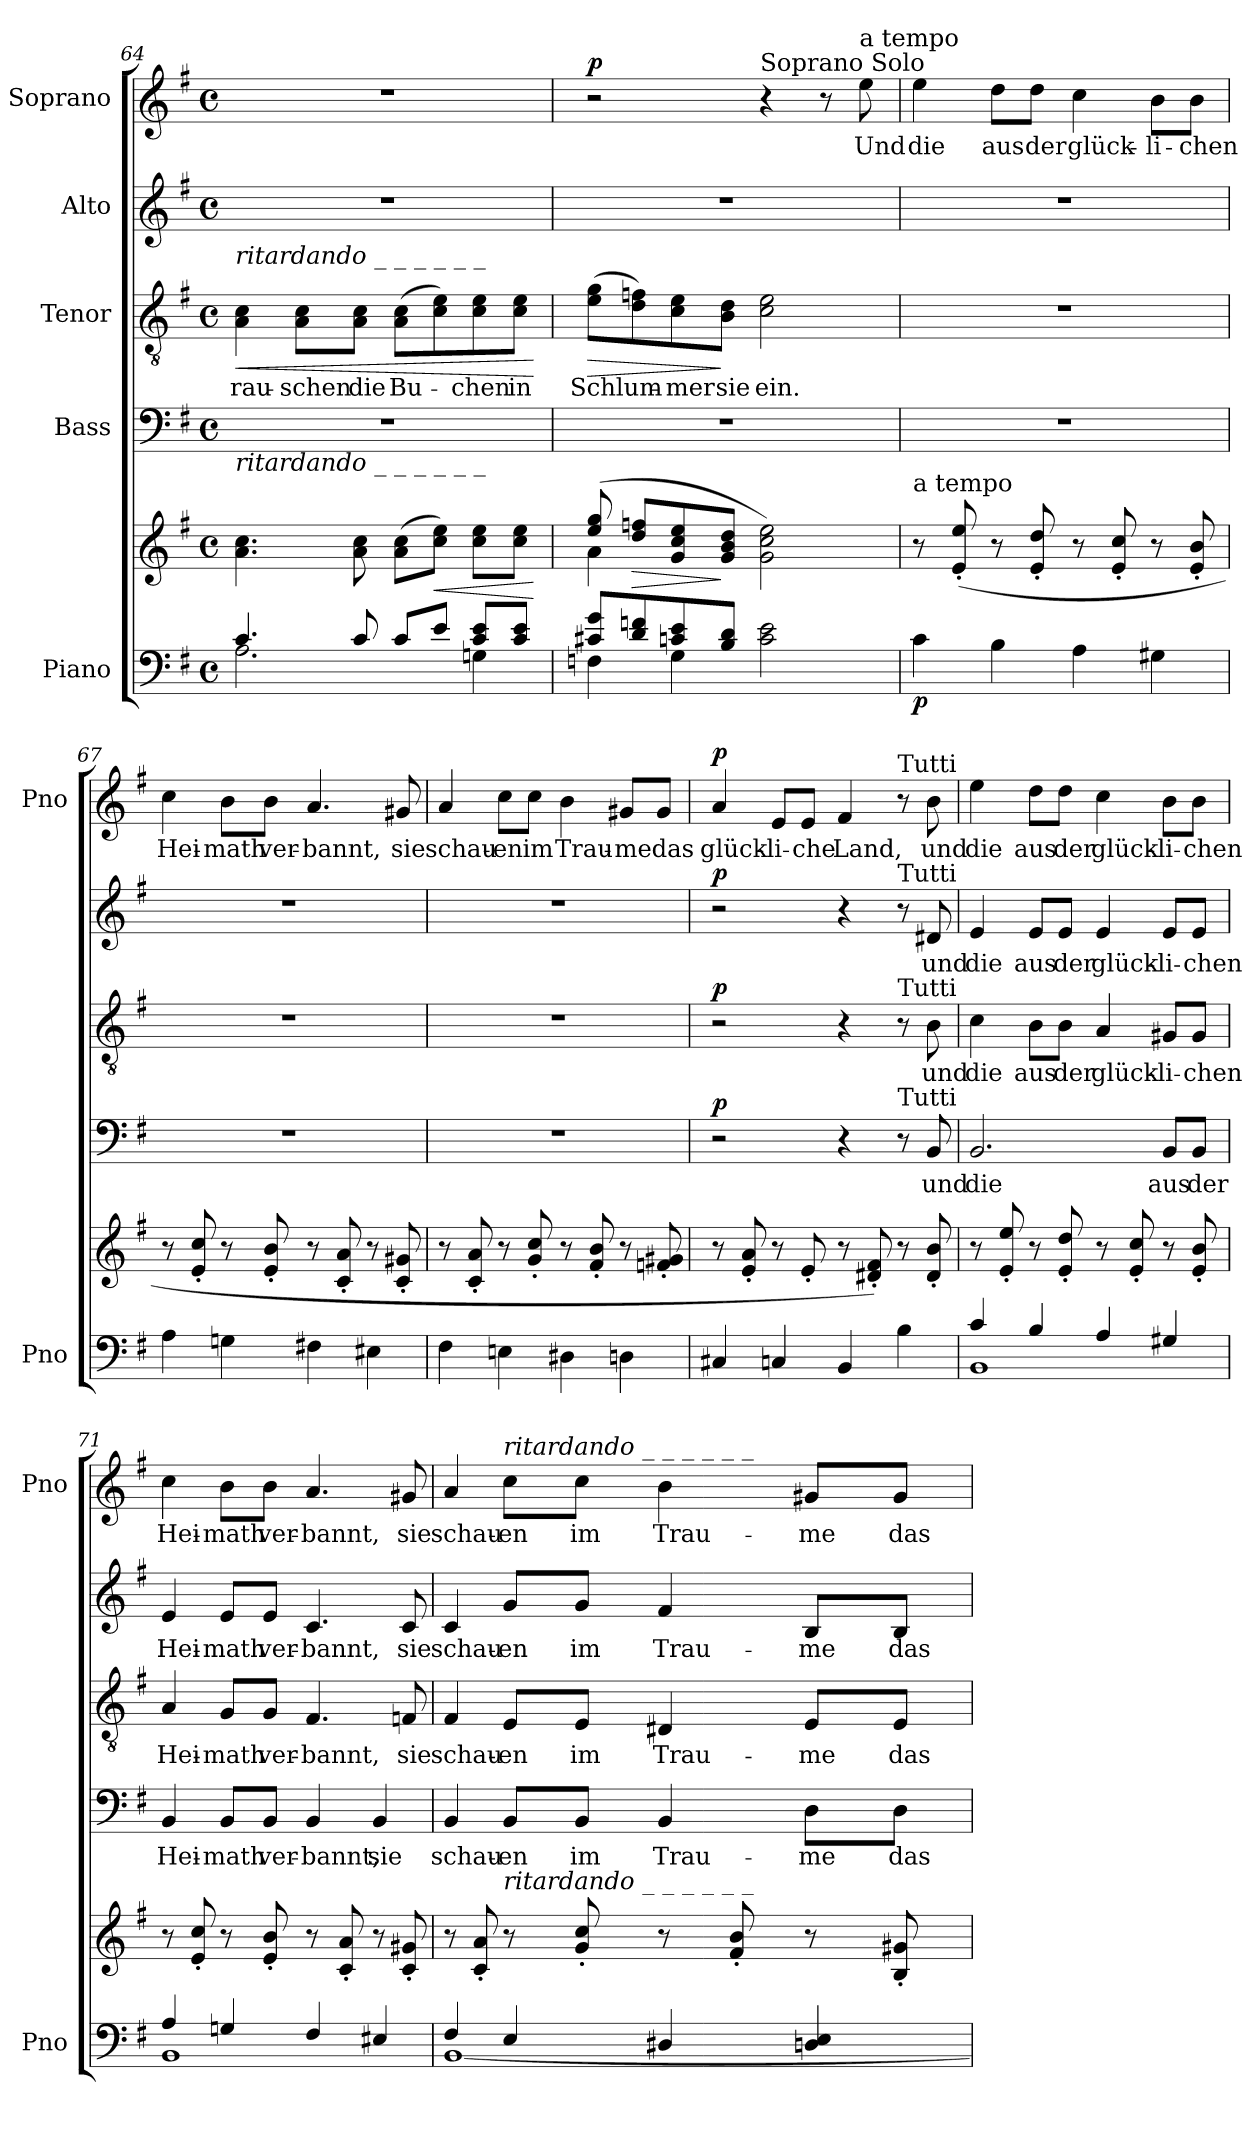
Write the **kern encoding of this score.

**kern	**kern	**dynam	**kern	**text	**dynam	**kern	**text	**dynam	**kern	**text	**dynam	**kern	**text	**dynam
*part5	*part5	*part5	*part4	*part4	*part4	*part3	*part3	*part3	*part2	*part2	*part2	*part1	*part1	*part1
*staff6	*staff5	*staff5/6	*staff4	*staff4	*staff4	*staff3	*staff3	*staff3	*staff2	*staff2	*staff2	*staff1	*staff1	*staff1
*I"Piano	*	*	*I"Bass	*	*	*I"Tenor	*	*	*I"Alto	*	*	*I"Soprano	*	*
*I'Pno	*	*	*	*	*	*	*	*	*	*	*	*I'Pno	*	*
*clefF4	*clefG2	*	*clefF4	*	*	*clefGv2	*	*	*clefG2	*	*	*clefG2	*	*
*k[f#]	*k[f#]	*	*k[f#]	*	*	*k[f#]	*	*	*k[f#]	*	*	*k[f#]	*	*
*e:	*e:	*	*e:	*	*	*e:	*	*	*e:	*	*	*e:	*	*
*M4/4	*M4/4	*	*M4/4	*	*	*M4/4	*	*	*M4/4	*	*	*M4/4	*	*
*met(c)	*met(c)	*	*met(c)	*	*	*met(c)	*	*	*met(c)	*	*	*met(c)	*	*
=64	=64	=64	=64	=64	=64	=64	=64	=64	=64	=64	=64	=64	=64	=64
*^	*	*	*	*	*	*	*	*	*	*	*	*	*	*
!	!	!	!	!	!	!	!LO:TX:a:i:t=ritardando  _         _         _         _         _         _	!	!	!	!	!	!	!	!
!	!	!LO:TX:a:i:t=ritardando  _         _         _         _         _         _	!	!	!	!	!	!	!	!	!	!	!	!	!
!	!	!	!	!	!	!	!	!LO:LY:b	!LO:HP:b	!	!	!	!	!	!
4.c/	2.A\	4.a\ 4.cc\	.	1r	.	.	4A\ 4c\	rau-	<	1r	.	.	1r	.	.
!	!	!	!	!	!	!	!	!LO:LY:b	!	!	!	!	!	!	!
.	.	.	.	.	.	.	8A\ 8c\L	-schen	.	.	.	.	.	.	.
!	!	!	!	!	!	!	!	!LO:LY:b	!	!	!	!	!	!	!
8c/	.	8a\ 8cc\	.	.	.	.	8A\ 8c\J	die	.	.	.	.	.	.	.
!	!	!	!	!	!	!	!	!LO:LY:b	!	!	!	!	!	!	!
8c/L	.	(>8a\ 8cc\L	.	.	.	.	(>8A\ 8c\L	Bu-	.	.	.	.	.	.	.
!	!	!	!LO:HP:b	!	!	!	!	!	!	!	!	!	!	!	!
8e/J	.	8cc\ 8ee\J)	<	.	.	.	8c\ 8e\)	.	.	.	.	.	.	.	.
!	!	!	!	!	!	!	!	!LO:LY:b	!	!	!	!	!	!	!
8c/ 8e/L	4Gn\	8cc\ 8ee\L	.	.	.	.	8c\ 8e\	-chen	.	.	.	.	.	.	.
!	!	!	!	!	!	!	!	!LO:LY:b	!	!	!	!	!	!	!
8c/ 8e/J	.	8cc\ 8ee\J	.	.	.	.	8c\ 8e\J	in	.	.	.	.	.	.	.
*v	*v	*	*	*	*	*	*	*	*	*	*	*	*	*	*
.	.	[	.	.	.	.	.	[	.	.	.	.	.	.
=65	=65	=65	=65	=65	=65	=65	=65	=65	=65	=65	=65	=65	=65	=65
*^	*^	*	*	*	*	*	*	*	*	*	*	*	*	*
!	!	!	!	!	!	!	!	!	!LO:LY:b	!LO:HP:b	!	!	!	!	!	!LO:DY:b
8c#X/ 8g/L	4Fn\	(>8ee/ 8gg/	4a\	.	1r	.	.	(>8e\ 8g\L	Schlum-	>	1r	.	.	2r	.	p
!	!	!	!	!LO:HP:b	!	!	!	!	!	!	!	!	!	!	!	!
8d/ 8fn/	.	8dd/ 8ffn/L	.	>	.	.	.	8d\ 8fn\)	.	.	.	.	.	.	.	.
!	!	!	!	!	!	!	!	!	!LO:LY:b	!	!	!	!	!	!	!
8cn/ 8e/	4G\	8g/ 8cc/ 8ee/	2.ryy	.	.	.	.	8c\ 8e\	-mer	.	.	.	.	.	.	.
!	!	!	!	!	!	!	!	!	!LO:LY:b	!	!	!	!	!	!	!
8B/ 8d/J	.	8g/ 8b/ 8dd/J	.	]	.	.	.	8B\ 8d\J	sie	]	.	.	.	.	.	.
!	!	!	!	!	!	!	!	!	!	!	!	!	!	!LO:TX:a:t=Soprano Solo	!	!
!	!	!	!	!	!	!	!	!	!LO:LY:b	!	!	!	!	!	!	!
2ryy	2c\ 2e\	2g\ 2cc\ 2ee\)	.	.	.	.	.	2c\ 2e\	ein.	.	.	.	.	4r	.	.
.	.	.	.	.	.	.	.	.	.	.	.	.	.	8r	.	.
!	!	!	!	!	!	!	!	!	!	!	!	!	!	!LO:TX:a:t=a tempo	!	!
!	!	!	!	!	!	!	!	!	!	!	!	!	!	!	!LO:LY:b	!
.	.	.	.	.	.	.	.	.	.	.	.	.	.	8ee\	Und	.
*v	*v	*	*	*	*	*	*	*	*	*	*	*	*	*	*	*
*	*v	*v	*	*	*	*	*	*	*	*	*	*	*	*	*
=66	=66	=66	=66	=66	=66	=66	=66	=66	=66	=66	=66	=66	=66	=66
!	!LO:TX:a:t=a tempo	!	!	!	!	!	!	!	!	!	!	!	!	!
!	!	!LO:DY:b=2	!	!	!	!	!	!	!	!	!	!	!LO:LY:b	!
4c\	8r	p	1r	.	.	1r	.	.	1r	.	.	4ee\	die	.
.	(>8e/' 8ee/'	.	.	.	.	.	.	.	.	.	.	.	.	.
!	!	!	!	!	!	!	!	!	!	!	!	!	!LO:LY:b	!
4B\	8r	.	.	.	.	.	.	.	.	.	.	8dd\L	aus	.
!	!	!	!	!	!	!	!	!	!	!	!	!	!LO:LY:b	!
.	8e/' 8dd/'	.	.	.	.	.	.	.	.	.	.	8dd\J	der	.
!	!	!	!	!	!	!	!	!	!	!	!	!	!LO:LY:b	!
4A\	8r	.	.	.	.	.	.	.	.	.	.	4cc\	glück-	.
.	8e/' 8cc/'	.	.	.	.	.	.	.	.	.	.	.	.	.
!	!	!	!	!	!	!	!	!	!	!	!	!	!LO:LY:b	!
4G#X\	8r	.	.	.	.	.	.	.	.	.	.	8b\L	-li-	.
!	!	!	!	!	!	!	!	!	!	!	!	!	!LO:LY:b	!
.	8e/' 8b/'	.	.	.	.	.	.	.	.	.	.	8b\J	-chen	.
!!LO:LB:g=z
=67	=67	=67	=67	=67	=67	=67	=67	=67	=67	=67	=67	=67	=67	=67
!	!	!	!	!	!	!	!	!	!	!	!	!	!LO:LY:b	!
4A\	8r	.	1r	.	.	1r	.	.	1r	.	.	4cc\	Hei-	.
.	8e/' 8cc/'	.	.	.	.	.	.	.	.	.	.	.	.	.
!	!	!	!	!	!	!	!	!	!	!	!	!	!LO:LY:b	!
4Gn\	8r	.	.	.	.	.	.	.	.	.	.	8b\L	-math	.
!	!	!	!	!	!	!	!	!	!	!	!	!	!LO:LY:b	!
.	8e/' 8b/'	.	.	.	.	.	.	.	.	.	.	8b\J	ver-	.
!	!	!	!	!	!	!	!	!	!	!	!	!	!LO:LY:b	!
4F#X\	8r	.	.	.	.	.	.	.	.	.	.	4.a/	-bannt,	.
.	8c/' 8a/'	.	.	.	.	.	.	.	.	.	.	.	.	.
4E#X\	8r	.	.	.	.	.	.	.	.	.	.	.	.	.
!	!	!	!	!	!	!	!	!	!	!	!	!	!LO:LY:b	!
.	8c/' 8g#X/'	.	.	.	.	.	.	.	.	.	.	8g#X/	sie	.
!!LO:PB:g=z
=68	=68	=68	=68	=68	=68	=68	=68	=68	=68	=68	=68	=68	=68	=68
!	!	!	!	!	!	!	!	!	!	!	!	!	!LO:LY:b	!
4F#\	8r	.	1r	.	.	1r	.	.	1r	.	.	4a/	schau-	.
.	8c/' 8a/'	.	.	.	.	.	.	.	.	.	.	.	.	.
!	!	!	!	!	!	!	!	!	!	!	!	!	!LO:LY:b	!
4En\	8r	.	.	.	.	.	.	.	.	.	.	8cc\L	-en	.
!	!	!	!	!	!	!	!	!	!	!	!	!	!LO:LY:b	!
.	8g/' 8cc/'	.	.	.	.	.	.	.	.	.	.	8cc\J	im	.
!	!	!	!	!	!	!	!	!	!	!	!	!	!LO:LY:b	!
4D#X\	8r	.	.	.	.	.	.	.	.	.	.	4b\	Trau-	.
.	8f#/' 8b/'	.	.	.	.	.	.	.	.	.	.	.	.	.
!	!	!	!	!	!	!	!	!	!	!	!	!	!LO:LY:b	!
4Dn\	8r	.	.	.	.	.	.	.	.	.	.	8g#X/L	-me	.
!	!	!	!	!	!	!	!	!	!	!	!	!	!LO:LY:b	!
.	8fn/' 8g#X/'	.	.	.	.	.	.	.	.	.	.	8g#/J	das	.
=69	=69	=69	=69	=69	=69	=69	=69	=69	=69	=69	=69	=69	=69	=69
!	!	!	!	!	!LO:DY:b	!	!	!LO:DY:b	!	!	!LO:DY:b	!	!LO:LY:b	!LO:DY:b
4C#X/	8r	.	2r	.	p	2r	.	p	2r	.	p	4a/	glück-	p
.	8e/' 8a/'	.	.	.	.	.	.	.	.	.	.	.	.	.
!	!	!	!	!	!	!	!	!	!	!	!	!	!LO:LY:b	!
4Cn/	8r	.	.	.	.	.	.	.	.	.	.	8e/L	-li-	.
!	!	!	!	!	!	!	!	!	!	!	!	!	!LO:LY:b	!
.	8e'/	.	.	.	.	.	.	.	.	.	.	8e/J	-che	.
!	!	!	!	!	!	!	!	!	!	!	!	!	!LO:LY:b	!
4BB/	8r	.	4r	.	.	4r	.	.	4r	.	.	4f#/	Land,	.
.	8d#X/' 8f#/')	.	.	.	.	.	.	.	.	.	.	.	.	.
!	!	!	!	!	!	!	!	!	!	!	!	!LO:TX:a:t=Tutti	!	!
!	!	!	!	!	!	!	!	!	!LO:TX:a:t=Tutti	!	!	!	!	!
!	!	!	!	!	!	!LO:TX:a:t=Tutti	!	!	!	!	!	!	!	!
!	!	!	!LO:TX:a:t=Tutti	!	!	!	!	!	!	!	!	!	!	!
4B\	8r	.	8r	.	.	8r	.	.	8r	.	.	8r	.	.
!	!	!	!	!LO:LY:b	!	!	!LO:LY:b	!	!	!LO:LY:b	!	!	!LO:LY:b	!
.	8d#/' 8b/'	.	8BB/	und	.	8B\	und	.	8d#X/	und	.	8b\	und	.
=70	=70	=70	=70	=70	=70	=70	=70	=70	=70	=70	=70	=70	=70	=70
*^	*	*	*	*	*	*	*	*	*	*	*	*	*	*
!	!	!	!	!	!LO:LY:b	!	!	!LO:LY:b	!	!	!LO:LY:b	!	!	!LO:LY:b	!
4c/	1BB	8r	.	2.BB/	die	.	4c\	die	.	4e/	die	.	4ee\	die	.
.	.	8e/' 8ee/'	.	.	.	.	.	.	.	.	.	.	.	.	.
!	!	!	!	!	!	!	!	!LO:LY:b	!	!	!LO:LY:b	!	!	!LO:LY:b	!
4B/	.	8r	.	.	.	.	8B\L	aus	.	8e/L	aus	.	8dd\L	aus	.
!	!	!	!	!	!	!	!	!LO:LY:b	!	!	!LO:LY:b	!	!	!LO:LY:b	!
.	.	8e/' 8dd/'	.	.	.	.	8B\J	der	.	8e/J	der	.	8dd\J	der	.
!	!	!	!	!	!	!	!	!LO:LY:b	!	!	!LO:LY:b	!	!	!LO:LY:b	!
4A/	.	8r	.	.	.	.	4A/	glück-	.	4e/	glück-	.	4cc\	glück-	.
.	.	8e/' 8cc/'	.	.	.	.	.	.	.	.	.	.	.	.	.
!	!	!	!	!	!LO:LY:b	!	!	!LO:LY:b	!	!	!LO:LY:b	!	!	!LO:LY:b	!
4G#X/	.	8r	.	8BB/L	aus	.	8G#X/L	-li-	.	8e/L	-li-	.	8b\L	-li-	.
!	!	!	!	!	!LO:LY:b	!	!	!LO:LY:b	!	!	!LO:LY:b	!	!	!LO:LY:b	!
.	.	8e/' 8b/'	.	8BB/J	der	.	8G#/J	-chen	.	8e/J	-chen	.	8b\J	-chen	.
=71	=71	=71	=71	=71	=71	=71	=71	=71	=71	=71	=71	=71	=71	=71	=71
!	!	!	!	!	!LO:LY:b	!	!	!LO:LY:b	!	!	!LO:LY:b	!	!	!LO:LY:b	!
4A/	1BB	8r	.	4BB/	Hei-	.	4A/	Hei-	.	4e/	Hei-	.	4cc\	Hei-	.
.	.	8e/' 8cc/'	.	.	.	.	.	.	.	.	.	.	.	.	.
!	!	!	!	!	!LO:LY:b	!	!	!LO:LY:b	!	!	!LO:LY:b	!	!	!LO:LY:b	!
4Gn/	.	8r	.	8BB/L	-math	.	8G/L	-math	.	8e/L	-math	.	8b\L	-math	.
!	!	!	!	!	!LO:LY:b	!	!	!LO:LY:b	!	!	!LO:LY:b	!	!	!LO:LY:b	!
.	.	8e/' 8b/'	.	8BB/J	ver-	.	8G/J	ver-	.	8e/J	ver-	.	8b\J	ver-	.
!	!	!	!	!	!LO:LY:b	!	!	!LO:LY:b	!	!	!LO:LY:b	!	!	!LO:LY:b	!
4F#/	.	8r	.	4BB/	-bannt,	.	4.F#/	-bannt,	.	4.c/	-bannt,	.	4.a/	-bannt,	.
.	.	8c/' 8a/'	.	.	.	.	.	.	.	.	.	.	.	.	.
!	!	!	!	!	!LO:LY:b	!	!	!	!	!	!	!	!	!	!
4E#X/	.	8r	.	4BB/	sie	.	.	.	.	.	.	.	.	.	.
!	!	!	!	!	!	!	!	!LO:LY:b	!	!	!LO:LY:b	!	!	!LO:LY:b	!
.	.	8c/' 8g#X/'	.	.	.	.	8Fn/	sie	.	8c/	sie	.	8g#X/	sie	.
!!LO:PB:g=z
=72	=72	=72	=72	=72	=72	=72	=72	=72	=72	=72	=72	=72	=72	=72	=72
!	!	!	!	!	!LO:LY:b	!	!	!LO:LY:b	!	!	!LO:LY:b	!	!	!LO:LY:b	!
4F#/	[1BB	8r	.	4BB/	schau-	.	4F#/	schau-	.	4c/	schau-	.	4a/	schau-	.
.	.	8c/' 8a/'	.	.	.	.	.	.	.	.	.	.	.	.	.
!	!	!	!	!	!	!	!	!	!	!	!	!	!LO:TX:a:i:t=ritardando  _         _         _         _         _         _	!	!
!	!	!LO:TX:a:i:t=ritardando  _         _         _         _         _         _	!	!	!	!	!	!	!	!	!	!	!	!	!
!	!	!	!	!	!LO:LY:b	!	!	!LO:LY:b	!	!	!LO:LY:b	!	!	!LO:LY:b	!
4E/	.	8r	.	8BB/L	-en	.	8E/L	-en	.	8g/L	-en	.	8cc\L	-en	.
!	!	!	!	!	!LO:LY:b	!	!	!LO:LY:b	!	!	!LO:LY:b	!	!	!LO:LY:b	!
.	.	8g/' 8cc/'	.	8BB/J	im	.	8E/J	im	.	8g/J	im	.	8cc\J	im	.
!	!	!	!	!	!LO:LY:b	!	!	!LO:LY:b	!	!	!LO:LY:b	!	!	!LO:LY:b	!
4D#X/	.	8r	.	4BB/	Trau-	.	4D#X/	Trau-	.	4f#/	Trau-	.	4b\	Trau-	.
.	.	8f#/' 8b/'	.	.	.	.	.	.	.	.	.	.	.	.	.
!	!	!	!	!	!LO:LY:b	!	!	!LO:LY:b	!	!	!LO:LY:b	!	!	!LO:LY:b	!
4Dn/ 4E/	.	8r	.	8D\L	-me	.	8E/L	-me	.	8B/L	-me	.	8g#X/L	-me	.
!	!	!	!	!	!LO:LY:b	!	!	!LO:LY:b	!	!	!LO:LY:b	!	!	!LO:LY:b	!
.	.	8B/' 8g#X/'	.	8D\J	das	.	8E/J	das	.	8B/J	das	.	8g#/J	das	.
*v	*v	*	*	*	*	*	*	*	*	*	*	*	*	*	*
=	=	=	=	=	=	=	=	=	=	=	=	=	=	=
*-	*-	*-	*-	*-	*-	*-	*-	*-	*-	*-	*-	*-	*-	*-
